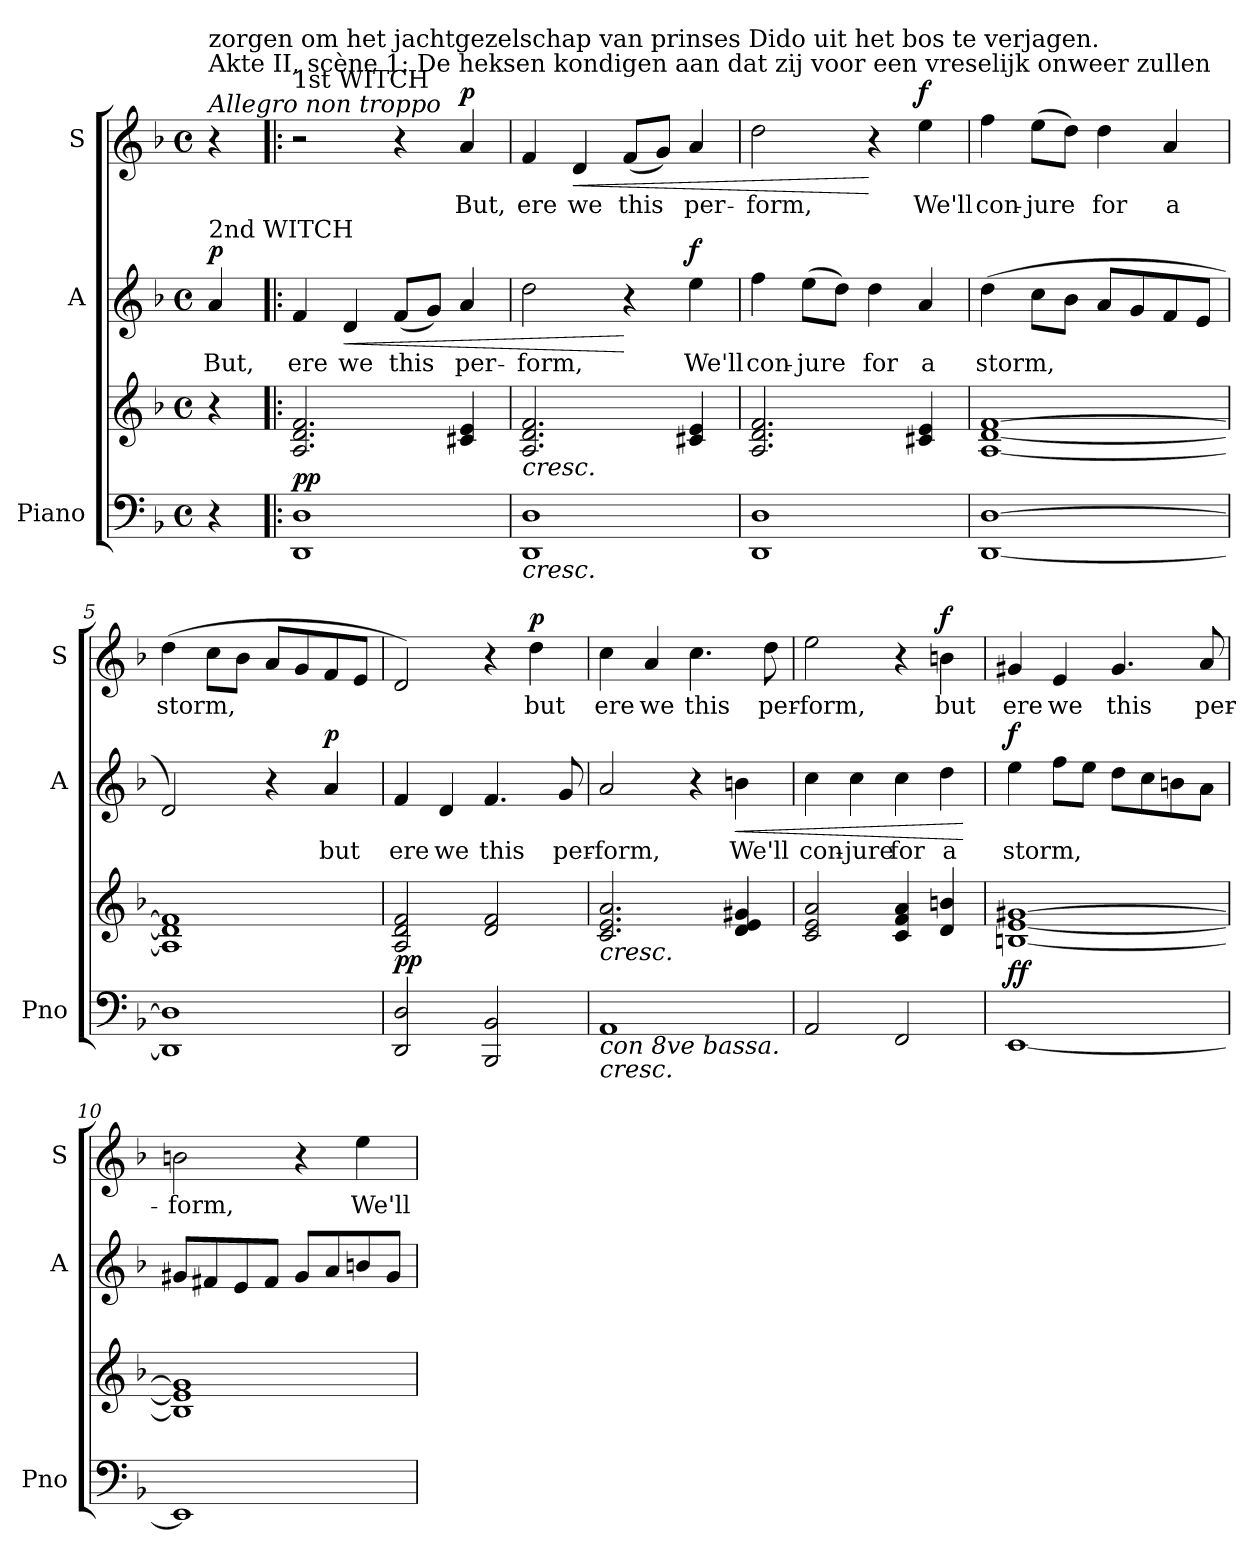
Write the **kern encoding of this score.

**kern	**kern	**dynam	**kern	**text	**dynam	**kern	**text	**dynam
*part3	*part3	*part3	*part2	*part2	*part2	*part1	*part1	*part1
*staff4	*staff3	*staff3/4	*staff2	*staff2	*staff2	*staff1	*staff1	*staff1
*I"Piano	*	*	*I"A	*	*	*I"S	*	*
*I'Pno	*	*	*I'A	*	*	*I'S	*	*
*clefF4	*clefG2	*	*clefG2	*	*	*clefG2	*	*
*k[b-]	*k[b-]	*	*k[b-]	*	*	*k[b-]	*	*
*M4/4	*M4/4	*	*M4/4	*	*	*M4/4	*	*
*met(c)	*met(c)	*	*met(c)	*	*	*met(c)	*	*
=	=	=	=	=	=	=	=	=
!	!	!	!	!	!	!LO:TX:a:t=Akte II, scène 1&colon; De heksen kondigen aan dat zij voor een vreselijk onweer zullen	!	!
!	!	!	!	!	!	!LO:TX:t=zorgen om het jachtgezelschap van prinses Dido uit het bos te verjagen.	!	!
!	!	!	!	!	!	!LO:TX:a:i:t=Allegro non troppo	!	!
!	!	!	!LO:TX:a:t=2nd WITCH	!	!	!	!	!
!	!	!	!	!LO:LY:b	!LO:DY:a	!	!	!
4r	4r	.	4a/	But,	p	4r	.	.
=1!|:	=1!|:	=1!|:	=1!|:	=1!|:	=1!|:	=1!|:	=1!|:	=1!|:
!	!	!	!	!	!	!LO:TX:a:t=1st WITCH	!	!
!	!	!LO:DY:a=2	!	!LO:LY:b	!	!	!	!
!	!	!LO:DY:n=1:a	!	!	!	!	!	!
1DD 1D	2.A/ 2.d/ 2.f/	p p	4f/	ere	.	2r	.	.
!	!	!	!	!LO:LY:b	!LO:HP:b	!	!	!
.	.	.	4d/	we	<	.	.	.
!	!	!	!	!LO:LY:b	!	!	!	!
.	.	.	(<8f/L	this	.	4r	.	.
.	.	.	8g/J)	.	.	.	.	.
!	!	!	!	!LO:LY:b	!	!	!LO:LY:b	!LO:DY:a
.	4c#X/ 4e/	.	4a/	per-	.	4a/	But,	p
=2	=2	=2	=2	=2	=2	=2	=2	=2
!	!LO:TX:b:i:t=cresc.	!	!	!	!	!	!	!
!LO:TX:b:i:t=cresc.	!	!	!	!	!	!	!	!
!	!	!	!	!LO:LY:b	!	!	!LO:LY:b	!
1DD 1D	2.A/ 2.d/ 2.f/	.	2dd\	-form,	.	4f/	ere	.
!	!	!	!	!	!	!	!LO:LY:b	!LO:HP:b
.	.	.	.	.	.	4d/	we	<
!	!	!	!	!	!	!	!LO:LY:b	!
.	.	.	4r	.	[	(<8f/L	this	.
.	.	.	.	.	.	8g/J)	.	.
!	!	!	!	!LO:LY:b	!LO:DY:a	!	!LO:LY:b	!
.	4c#X/ 4e/	.	4ee\	We'll	f	4a/	per-	.
=3	=3	=3	=3	=3	=3	=3	=3	=3
!	!	!	!	!LO:LY:b	!	!	!LO:LY:b	!
1DD 1D	2.A/ 2.d/ 2.f/	.	4ff\	con-	.	2dd\	-form,	.
!	!	!	!	!LO:LY:b	!	!	!	!
.	.	.	(>8ee\L	-jure	.	.	.	.
.	.	.	8dd\J)	.	.	.	.	.
!	!	!	!	!LO:LY:b	!	!	!	!
.	.	.	4dd\	for	.	4r	.	[
!	!	!	!	!LO:LY:b	!	!	!LO:LY:b	!LO:DY:a
.	4c#X/ 4e/	.	4a/	a	.	4ee\	We'll	f
=4	=4	=4	=4	=4	=4	=4	=4	=4
!	!	!	!	!LO:LY:b	!	!	!LO:LY:b	!
[1DD [1D	[1A [1d [1f	.	(>4dd\	storm,	.	4ff\	con-	.
!	!	!	!	!	!	!	!LO:LY:b	!
.	.	.	8cc\L	.	.	(>8ee\L	-jure	.
.	.	.	8b-\J	.	.	8dd\J)	.	.
!	!	!	!	!	!	!	!LO:LY:b	!
.	.	.	8a/L	.	.	4dd\	for	.
.	.	.	8g/	.	.	.	.	.
!	!	!	!	!	!	!	!LO:LY:b	!
.	.	.	8f/	.	.	4a/	a	.
.	.	.	8e/J	.	.	.	.	.
!!LO:LB:g=z
=5	=5	=5	=5	=5	=5	=5	=5	=5
!	!	!	!	!	!	!	!LO:LY:b	!
1DD] 1D]	1A] 1d] 1f]	.	2d/)	.	.	(>4dd\	storm,	.
.	.	.	.	.	.	8cc\L	.	.
.	.	.	.	.	.	8b-\J	.	.
.	.	.	4r	.	.	8a/L	.	.
.	.	.	.	.	.	8g/	.	.
!	!	!	!	!LO:LY:b	!LO:DY:a	!	!	!
.	.	.	4a/	but	p	8f/	.	.
.	.	.	.	.	.	8e/J	.	.
=6	=6	=6	=6	=6	=6	=6	=6	=6
!	!	!LO:DY:a=2	!	!LO:LY:b	!	!	!	!
!	!	!LO:DY:n=1:a	!	!	!	!	!	!
2DD/ 2D/	2A/ 2d/ 2f/	p p	4f/	ere	.	2d/)	.	.
!	!	!	!	!LO:LY:b	!	!	!	!
.	.	.	4d/	we	.	.	.	.
!	!	!	!	!LO:LY:b	!	!	!	!
2BBB-/ 2BB-/	2d/ 2f/	.	4.f/	this	.	4r	.	.
!	!	!	!	!	!	!	!LO:LY:b	!LO:DY:a
.	.	.	.	.	.	4dd\	but	p
!	!	!	!	!LO:LY:b	!	!	!	!
.	.	.	8g/	per-	.	.	.	.
=7	=7	=7	=7	=7	=7	=7	=7	=7
!	!LO:TX:b:i:t=cresc.	!	!	!	!	!	!	!
!LO:TX:b:i:t=con 8ve bassa.	!	!	!	!	!	!	!	!
!LO:TX:b:i:t=cresc.	!	!	!	!	!	!	!	!
!	!	!	!	!LO:LY:b	!	!	!LO:LY:b	!
1AA	2.c/ 2.e/ 2.a/	.	2a/	-form,	.	4cc\	ere	.
!	!	!	!	!	!	!	!LO:LY:b	!
.	.	.	.	.	.	4a/	we	.
!	!	!	!	!	!	!	!LO:LY:b	!
.	.	.	4r	.	.	4.cc\	this	.
!	!	!	!	!LO:LY:b	!LO:HP:b	!	!	!
.	4d/ 4e/ 4g#X/	.	4bn\	We'll	<	.	.	.
!	!	!	!	!	!	!	!LO:LY:b	!
.	.	.	.	.	.	8dd\	per-	.
=8	=8	=8	=8	=8	=8	=8	=8	=8
!	!	!	!	!LO:LY:b	!	!	!LO:LY:b	!
2AA/	2c/ 2e/ 2a/	.	4cc\	con-	.	2ee\	-form,	.
!	!	!	!	!LO:LY:b	!	!	!	!
.	.	.	4cc\	-jure	.	.	.	.
!	!	!	!	!LO:LY:b	!	!	!	!
2FF/	4c/ 4f/ 4a/	.	4cc\	for	.	4r	.	.
!	!	!	!	!LO:LY:b	!	!	!LO:LY:b	!LO:DY:a
.	4d/ 4bn/	.	4dd\	a	.	4bn\	but	f
.	.	.	.	.	[	.	.	.
=9	=9	=9	=9	=9	=9	=9	=9	=9
!	!	!LO:DY:a=2	!	!LO:LY:b	!	!	!LO:LY:b	!
!	!	!LO:DY:n=1:a	!	!	!LO:DY:a	!	!	!
[1EE	[1Bn [1e [1g#X	f f	4ee\	storm,	f	4g#X/	ere	.
!	!	!	!	!	!	!	!LO:LY:b	!
.	.	.	8ff\L	.	.	4e/	we	.
.	.	.	8ee\J	.	.	.	.	.
!	!	!	!	!	!	!	!LO:LY:b	!
.	.	.	8dd\L	.	.	4.g#/	this	.
.	.	.	8cc\	.	.	.	.	.
.	.	.	8bn\	.	.	.	.	.
!	!	!	!	!	!	!	!LO:LY:b	!
.	.	.	8a\J	.	.	8a/	per-	.
!!LO:PB:g=z
=10	=10	=10	=10	=10	=10	=10	=10	=10
!	!	!	!	!	!	!	!LO:LY:b	!
1EE]	1B] 1e] 1g#]	.	8g#X/L	.	.	2bn\	-form,	.
.	.	.	8f#X/	.	.	.	.	.
.	.	.	8e/	.	.	.	.	.
.	.	.	8f#/J	.	.	.	.	.
.	.	.	8g#/L	.	.	4r	.	.
.	.	.	8a/	.	.	.	.	.
!	!	!	!	!	!	!	!LO:LY:b	!
.	.	.	8bn/	.	.	4ee\	We'll	.
.	.	.	8g#/J	.	.	.	.	.
=	=	=	=	=	=	=	=	=
*-	*-	*-	*-	*-	*-	*-	*-	*-
